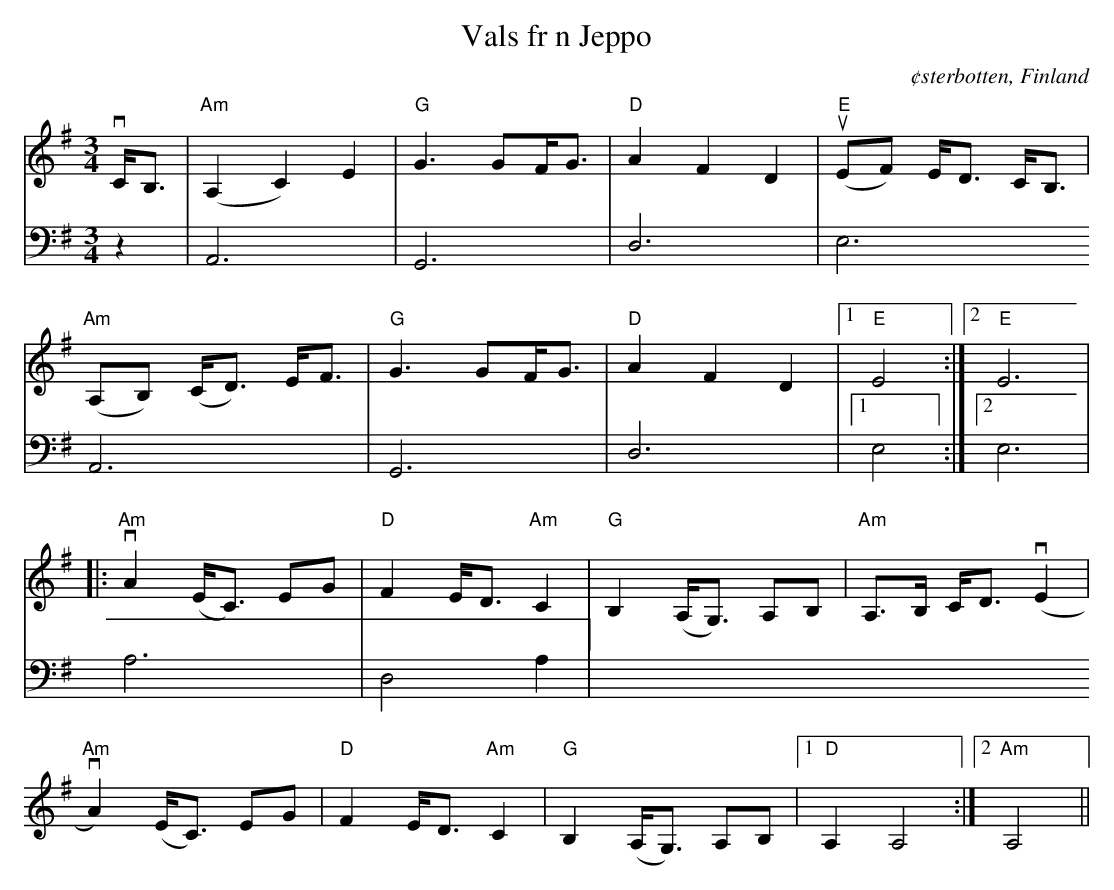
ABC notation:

X:1
T:Vals fr n Jeppo
O:¢sterbotten, Finland
M:3/4
L:1/8
K:Ador
V:1
vC<B, | "Am"(A,2 C2) E2 |"G" G3/1GF<G |"D" A2 F2 D2 | "E" u(EF) E<D C<B, |
  "Am"(A,B,) (C<D) E<F  | "G" G3/1GF<G |  "D" A2 F2 D2 |1 "E" E4:|2 "E" E6 |
|: "Am" vA2 (E<C) EG | "D" F2 E<D "Am"C2 | "G"B,2 (A,<G,) A,B, | "Am"A,>B, C<D (vE2 |
   "Am" vA2)(E<C) EG | "D"F2 E<D "Am"C2 | "G"B,2 (A,<G,) A,B, |1 "D"A,2 A,4 :|2 "Am" A,4 ||
V:2
z2 | A,,6 | G,,6 | D,6 |E,6
 A,,6 | G,,6 | D,6 |1 E,4 :|2 E,6 |
A,6 | D,4 A,2 |
